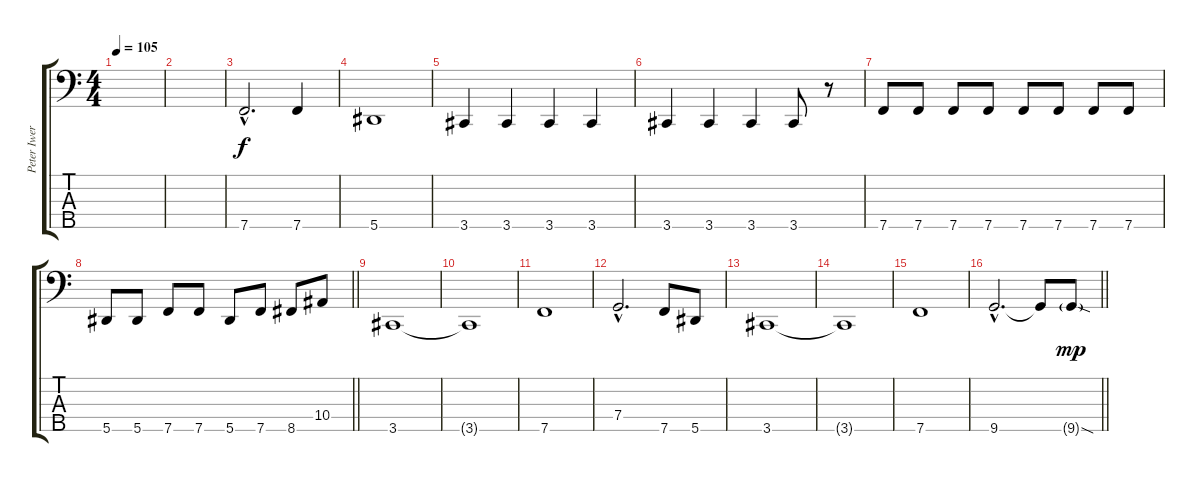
\track ("Peter Iwers" "Peter Iwer") {instrument electricbassfinger}
\staff {score tabs}
\tuning (Eb2 Bb1 F1 C1 Bb0) {hide}
\ts (4 4)
\tempo 105
\clef f4
\ks c
|
|
7.5{hac}.2{d} 7.5.4 |
5.5.1 |
3.5.4 3.5.4 3.5.4 3.5.4 |
3.5.4 3.5.4 3.5.4 3.5.8 r.8 |
7.5.8 7.5.8 7.5.8 7.5.8 7.5.8 7.5.8 7.5.8 7.5.8 |
\barLineRight lightlight
5.5.8 5.5.8 7.5.8 7.5.8 5.5.8 7.5.8 8.5.8 10.4.8 |
3.5.1 |
3.5{t}.1 |
7.5.1 |
7.4{hac}.2{d} 7.5.8 5.5.8 |
3.5.1 |
3.5{t}.1 |
7.5.1 |
\barLineRight lightlight
9.5{hac}.2{d} 9.5{t}.8 9.5{sod g}.8{dy mp}
